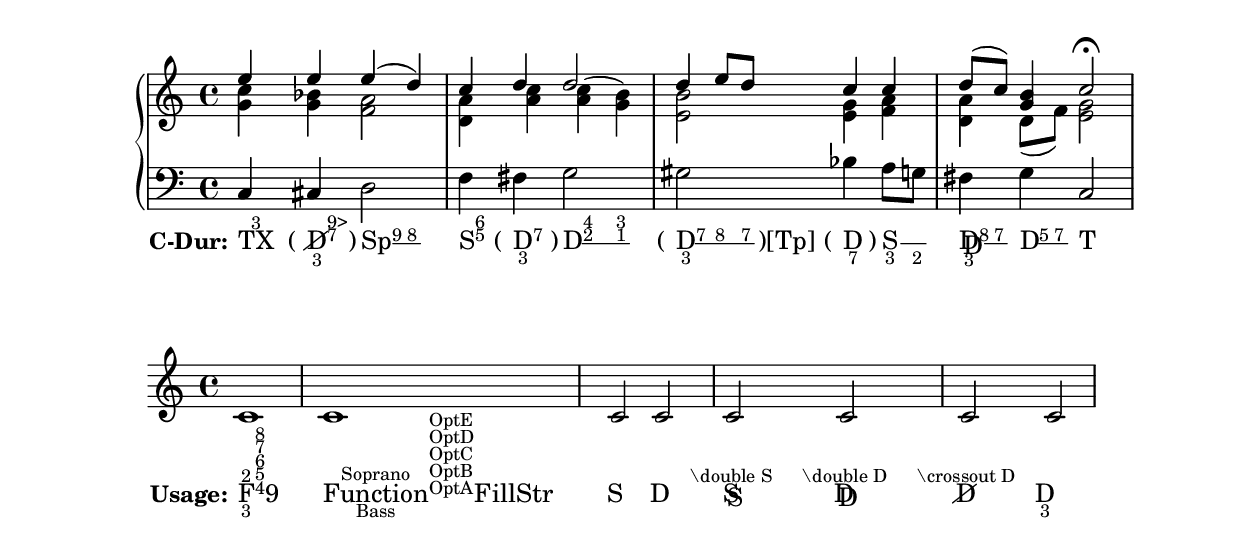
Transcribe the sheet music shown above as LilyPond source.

% http://lsr.di.unimi.it/LSR/Item?id=967
% http://lists.gnu.org/archive/html/lilypond-user/2014-12/msg00123.html
% http://www.mail-archive.com/lilypond-user%40gnu.org/msg60732.html
% Contributed by Klaus Blum

\version "2.18.2"

% http://lsr.di.unimi.it/LSR/Item?id=967
% http://lists.gnu.org/archive/html/lilypond-user/2014-12/msg00123.html
% http://www.mail-archive.com/lilypond-user%40gnu.org/msg60732.html
% Contributed by Klaus Blum

\version "2.18.2"

%%%%%%%%%%%%%%%%%%%%%%%%%%%%%%%%%%%%%%%%%%%%%%%%%%%%%%%%%%%%%%%%%%%%%%
% Definition using the EBNF to formally describe the structure of a
% Riemann Functional Symbol ( = part of the functional harmony theory)
% 
% RFS ::= {x},(cRS|RS),{DV} { BN }, { SN }, {AN, {AN, {AN, {AN, {AN}}}}}, {FS}
%
% cRS ::= RS,DV /* not separated by a blank */
%
%  RS ::= 'T' | 't' | 'S' | 's' | 'SS' | 'D' | 'd' | 'DD' 
%
%  DV ::= 'p' | 'P' | 'g' | 'G' | 
%
%   x ::= 'x' /* cross thought the RS */ 
%
%  BN ::= '1', ... ,'7'
%  SN ::= AN
%  AN ::= '1', ... ,'12'
%
% Note: this is a syntactical definition. There is a semantical restriction
% which cannot easily be expressed by a context free grammar. The condition
% is 'AN1 < AN2 < AN3 < AN4 < AN5'. Therefore we only use the symbol AN
%
% Note: This definition also allows to express some a bit esoteric analyze 
% results like (Double Dominant or Double Sub dominant or Tonika,... relative
% counter relative) without no root tone / note. It depends on the context
% (and the viewpoint of the analyzer), which of them are semantically adequate.  
%%%%%%%%%%%%%%%%%%%%%%%%%%%%%%%%%%%%%%%%%%%%%%%%%%%%%%%%%%%%%%%%%%%%%%%%%%%

%%%%%%%%%%%%%%%%%%%%%%%%%%%%%%%%%%%%%%%%%%%%%%%%%%%%%%%%%%%%%%%%%%%%%%%%%%%
% Some implementation details:
% We refer to the parts of a RFS by the following identifiers:
%
%                                 5 added note number = e | e5
%                                 4 added note number = d | d4
%                                 3 added note number = c | c3
% Sopran-Note-Number = S | SN     2 added note number = b | b2
% Riemann-Symbol = RS             1 added note number = a | a1  fillstring = fs | FS
% Bass-Note-Number = B | BN
% 
%
% This harmonyli offers 3 interfaces:
%
% A) The basic method is the lisp function 'rfs'. It expects all elements of
% an RFS at a specific position and none of them may be forgotten. If any of 
% the optional elements shall not be used, then the corresponding argument 
% must contain a "".
%
% Advantage: The analyzer gets the complete freedom to create his own version.
% Disadvantage: He must respect all details for not getting surprising results
% 
% B) The core method is the lisp function 'RFS'. It takes the naked
% Riemann Symbol (like T, Tp, S, D, ...) and a list of pairs using
% the  globally defined BNoteKey, SNoteKey, ... as keys and any value
% string / markup the user wanted to insert into the Riemann Function Symbol
%
%   There exist 4 variants:
%   a) the method RFS - as describe above
%   b) the method dRFS :- doubling the root RS symbol
%   c) the method xRFS :- crossing out the root RS symbol
%   d) the method xdRFS :- crossing out the douled root RS symbol 
%
% Advantage: The analyzer may ignore the key value pairs he do not need.
% Disadvantage: He must know / respect the syntax of an association list
%
% c) Some instantiations of RFS which define often used RFS
%
% Advantage: It is simple to insert such fixed RFS.
% Disadvantage: Not all RFS are delivered as fixed RFS

%%%%%%%%%%%%%%%%%%%%%%%%%%%%%%%%%%%%%%%%%%%%%%%%%%%%%%%%%%%%%%%%%%%%%%%%%%%%

% ---------------------------------------------------------------------
% Harmonyli Interface No 1: The basic method for inserting all manually
% ---------------------------------------------------------------------

#(define-markup-command (rsf layout props FunctionLetter SopranoNote BassNote OptA OptB OptC OptD OptE FillStr)
   (markup? markup? markup? markup? markup? markup? markup? markup? markup?)
   (interpret-markup layout props
     #{
       \markup{
         \concat {
           \override #'(baseline-skip . 1.4)
           \center-column {
             \override #`(direction . ,UP)
             \override #'(baseline-skip . 2.0)
             \dir-column {
               \halign #CENTER
               $FunctionLetter
               \tiny
               \halign #CENTER
               $SopranoNote
             }
             \tiny
             $BassNote
           }
           \tiny
           \override #`(direction . ,UP)
           \override #'(baseline-skip . 0.8)
           \dir-column {
             " "
             {
               \override #`(direction . ,UP)
               \override #'(baseline-skip . 1.3)
               \dir-column { $OptA  $OptB $OptC $OptD $OptE }
             }
           }
           $FillStr
         }
       }
     #}))

  
% ------------------------------------------------------------------------------
% Harmonyli Interface No 2: The core method for inserting only the needed values
% ------------------------------------------------------------------------------

#(define BNoteKey "B")
#(define SNoteKey "S")
#(define aNoteKey "a")
#(define bNoteKey "b")
#(define cNoteKey "c")
#(define dNoteKey "d")
#(define eNoteKey "e")
#(define fsKey "f")

#(define BNoteDValue "")
#(define SNoteDValue "")
#(define aNoteDValue "")
#(define bNoteDValue "")
#(define cNoteDValue "")
#(define dNoteDValue "")
#(define eNoteDValue "")
#(define fsDValue "")

% evaluating the arguments:
% gets the associatedList and the key of the wanted RFS element
% if any pair in the list contains the key, it returns the value
% defined in the pair, otherwise it returns the default value
#(define (assign keyValue assocList defaultValue)
  (string? list?)
  (let* ((localPair (assoc keyValue assocList)))
    (if localPair (cdr localPair) defaultValue)
  )
)
% INTERFACE 2.A --------------------------------
% returns the Riemann Function Symbol as markup
#(define-markup-command (RSF layout props RS AL)
  (markup? list?)
  (let*
    ( (lBN (assign BNoteKey AL BNoteDValue))
      (lSN (assign SNoteKey AL SNoteDValue))
      (laN (assign aNoteKey AL aNoteDValue))
      (lbN (assign bNoteKey AL bNoteDValue))
      (lcN (assign cNoteKey AL cNoteDValue))
      (ldN (assign dNoteKey AL dNoteDValue))
      (leN (assign eNoteKey AL eNoteDValue))
      (lFS (assign fsKey AL fsDValue))
    )

    (interpret-markup layout props
      #{
        \markup \rsf #RS #lSN #lBN  #laN #lbN #lcN #ldN #leN #lFS
      #}
    )
   )
 )
% INTERFACE 2.B --------------------------------
% returns the Riemann Function Symbol with a crossed out root element as markup
#(define-markup-command (xRSF layout props RS AL)
  (markup? list?)
  (let*
    ( (lBN (assign BNoteKey AL BNoteDValue))
      (lSN (assign SNoteKey AL SNoteDValue))
      (laN (assign aNoteKey AL aNoteDValue))
      (lbN (assign bNoteKey AL bNoteDValue))
      (lcN (assign cNoteKey AL cNoteDValue))
      (ldN (assign dNoteKey AL dNoteDValue))
      (leN (assign eNoteKey AL eNoteDValue))
      (lFS (assign fsKey AL fsDValue))
    )

    (interpret-markup layout props
      #{
        \markup \rsf \crossout #RS #lSN #lBN  #laN #lbN #lcN #ldN #leN #lFS
      #}
    )
   )
 )
% INTERFACE 2.C --------------------------------  
% returns the Riemann Function Symbol with a doubled root element as markup
#(define-markup-command (dRSF layout props RS AL)
  (markup? list?)
  (let*
    ( (lBN (assign BNoteKey AL BNoteDValue))
      (lSN (assign SNoteKey AL SNoteDValue))
      (laN (assign aNoteKey AL aNoteDValue))
      (lbN (assign bNoteKey AL bNoteDValue))
      (lcN (assign cNoteKey AL cNoteDValue))
      (ldN (assign dNoteKey AL dNoteDValue))
      (leN (assign eNoteKey AL eNoteDValue))
      (lFS (assign fsKey AL fsDValue))
    )

    (interpret-markup layout props
      #{
        \markup \rsf \double #RS #lSN #lBN  #laN #lbN #lcN #ldN #leN #lFS
      #}
    )
   )
 )
% INTERFACE 2.D --------------------------------
% returns the Riemann Function Symbol with a doubled root element as markup
#(define-markup-command (dRSF layout props RS AL)
  (markup? list?)
  (let*
    ( (lBN (assign BNoteKey AL BNoteDValue))
      (lSN (assign SNoteKey AL SNoteDValue))
      (laN (assign aNoteKey AL aNoteDValue))
      (lbN (assign bNoteKey AL bNoteDValue))
      (lcN (assign cNoteKey AL cNoteDValue))
      (ldN (assign dNoteKey AL dNoteDValue))
      (leN (assign eNoteKey AL eNoteDValue))
      (lFS (assign fsKey AL fsDValue))
    )

    (interpret-markup layout props
      #{
        \markup \rsf \double \crossout #RS #lSN #lBN  #laN #lbN #lcN #ldN #leN #lFS
      #}
    )
   )
 )


% INTERFACE 2.E --------------------------------
% returns the Riemann Function Symbol as markup
#(define-markup-command (iRSF layout props RS AL)
  (markup? list?)
  (let*
    ( (lBN (assign BNoteKey AL BNoteDValue))
      (lSN (assign SNoteKey AL SNoteDValue))
      (laN (assign aNoteKey AL aNoteDValue))
      (lbN (assign bNoteKey AL bNoteDValue))
      (lcN (assign cNoteKey AL cNoteDValue))
      (ldN (assign dNoteKey AL dNoteDValue))
      (leN (assign eNoteKey AL eNoteDValue))
      (lFS (assign fsKey AL fsDValue))
    )

    (interpret-markup layout props
      #{
         \markup \rsf #RS #lSN #lBN  #laN #lbN #lcN #ldN #leN #lFS
      #}
    )
   )
 )

% ----------------------------------------------------------------------------------
% Harmonyli Interface No 3: Some often used RFS defined as instantiation of method 2
% ----------------------------------------------------------------------------------

#(define-markup-command (RS layout props rs fs)
  (markup? string?)
  (interpret-markup layout props
    #{ \markup \RSF #rs #'(("f" . "???")) #}
   )
 )


#(define-markup-command (T layout props)
  ()
  (interpret-markup layout props
    #{ \markup \RSF "T" #'() #}
   )
 )

#(define-markup-command (Tthird layout props)
  ()
  (interpret-markup layout props
    #{ \markup \RSF "T" #'(("B"."3")("f" . "  ") ) #}
   )
 )

#(define-markup-command (t layout props)
  ()
  (interpret-markup layout props
    #{ \markup \RSF "t" #'() #}
   )
 )
 
 #(define-markup-command (tthird layout props)
  ()
  (interpret-markup layout props
    #{ \markup \RSF "t" #'(("B"."3")("f" . "  ") ) #}
   )
 )
 
#(define-markup-command (S layout props)
  ()
  (interpret-markup layout props
    #{ \markup \RSF "S" #'() #}
   )
 )

#(define-markup-command (Sthird layout props)
  ()
  (interpret-markup layout props
    #{ \markup \RSF "S" #'(("B"."3")("f" . "  ") ) #}
   )
 ) 
 
#(define-markup-command (s layout props)
  ()
  (interpret-markup layout props
    #{ \markup \RSF "s" #'() #}
   )
 )

#(define-markup-command (sthid layout props)
  ()
  (interpret-markup layout props
    #{ \markup \RSF "s" #'(("B"."3")("f" . "  ") ) #}
   )
 ) 
 
#(define-markup-command (D layout props)
  ()
  (interpret-markup layout props
    #{ \markup \RSF "D" #'() #}
   )
 ) 

#(define-markup-command (Dthird layout props)
  ()
  (interpret-markup layout props
    #{ \markup \RSF "D" #'(("B"."3")("f" . "  ") ) #}
   )
 )  
 
#(define-markup-command (d layout props)
  ()
  (interpret-markup layout props
    #{ \markup \RSF "d" #'() #}
   )
 ) 

#(define-markup-command (dthird layout props)
  ()
  (interpret-markup layout props
    #{ \markup \RSF "d" #'(("B"."3")("f" . "  ") ) #}
   )
 ) 

#(define-markup-command (Dsept layout props)
  ()
  (interpret-markup layout props
    #{ \markup \RSF "D" #'(("a"."7")("f" . "  ") ) #}
   )
 )

#(define-markup-command (Dseptnone layout props)
  ()
  (interpret-markup layout props
    #{ \markup \RSF "D" #'(("a"."7")("b"."9")("f" . "  ") ) #}
   )
 )
% ---------------------------------------------------------------
%               Extender lines
% The text parameter "fText" will be placed at the left end of the extender.
% It will only consist of some spaces to move the left end a little forward.
% ---------------------------------------------------------------

fExtend =
#(define-music-function (parser location fText) (string?)
   #{
     \once \override TextSpanner #'direction = #DOWN
     \once \override TextSpanner #'style = #'line
     \once \override TextSpanner #'outside-staff-priority = ##f
     \once \override TextSpanner #'padding = #-0.6 % sets the distance of the line from the lyrics
     \once \override TextSpanner #'bound-details =
     #`((left . ((Y . 0)
                 (padding . 0)
                 (attach-dir . ,LEFT)))
        (left-broken . ((end-on-note . #t)))
        (right . ((Y . 0)
                  (padding . 0)
                  (attach-dir . ,RIGHT))))
     \once \override TextSpanner.bound-details.left.text = $fText
   #})

% ---------------------------------------------------------------
% ----- cross out the letter for "shortened dominants" (where base is omitted):
% ---------------------------------------------------------------

#(define-markup-command (crossout layout props letter)
   (markup?)
   (interpret-markup layout props
     #{
       \markup{
         \concat {
           \override #'(baseline-skip . 0.4)
           \left-column {
             $letter
             \with-dimensions #'(-0.0 . 0.0) #'(0 . 0)
             \translate-scaled #'(-0.3 . 0.3)
             \with-dimensions #'(-0.0 . 0.0) #'(0 . 0)
             \draw-line #'(2.3 . 1.8)
           }
         }
       }
     #}))

% ---------------------------------------------------------------
% ----- double-printed letters for double dominant or double subdominant:
% ---------------------------------------------------------------

#(define-markup-command (double layout props letter)
   (markup?)
   (interpret-markup layout props
     #{
       \markup{
         \concat {
           \override #'(baseline-skip . 0.4)
           \left-column {
             $letter
             \with-dimensions #'(-0.4 . 0.6) #'(0 . 0)
             $letter
           }
         }
       }
     #}))

% ---------------------------------------------------------------
% opening round bracket before a chord:
% ---------------------------------------------------------------

openbracket = { \set stanza = \markup {\normal-text \magnify #1.1 " ("} }





%\paper {
%  indent = 0
%  ragged-right = ##f
%}

%\header {
%  tagline = ##f
%}


% ---------------------------------------------------------------
% ----- Voices: soprano, alto, tenor
% ---------------------------------------------------------------

global  = { \key c \major  \time 4/4}

sopranmel = \relative c'' {
  \clef treble
  \stemUp
  \global
  e4 e e( d)
  c4 d d2
  d4 e8 d c4 c
  d8( c) <b g>4 c2\fermata

}

altmel = \relative c'' {
  \clef treble
  \stemDown
  \global
  c4 bes a2
  a4 c c( b)
  b2 g4 a
  a4 \hideNotes g8 s \unHideNotes g2
}

tenormel = \relative c' {
  \clef treble
  \stemDown
  \global
  g'4 g f2
  d4 a' a( g)
  e2 e4 f
  d4 d8( f) e2
}



% ---------------------------------------------------------------
% ----- hidden bass voice (not to be displayed, only
% ----- for aligning the lyrics via "lyricsto"
% ---------------------------------------------------------------

bassmelhidden =
\relative c {
  \clef bass
  \stemDown
  \global
  \override NoteHead.color = #red
  \override NoteColumn #'ignore-collision = ##t
  f,4 cis'4 d d
  f4 fis4 g g
  gis4 gis8 gis bes4 a8 g
  fis8 fis g8 g c,2
}

% ---------------------------------------------------------------
% ----- bass voice to be displayed
% ---------------------------------------------------------------

bassmelshown = \relative c {
  \clef bass
  \stemNeutral
  \global
  %    \hideNotes
  c4 cis4 d2
  f4 fis4 g2
  gis2 bes4 a8 g
  fis4 g4 c,2
}

% ---------------------------------------------------------------
% ----- "lyrics": Symbols for functional harmony
% ---------------------------------------------------------------

lyr = \lyricmode {
  \override LyricText.self-alignment-X = #LEFT
  \override LyricExtender.left-padding = #-0.5
  \override LyricExtender.extra-offset = #'(0 . 0.5)

  % Usage:
  %
  % FunctionLetter SopranoNote BassNote OptA OptB OptC OptD OptE FillStr

  \set stanza = #"C-Dur:"
 \markup \rsf "TX" "3" ""  "" "" "" "" ""   ""
  \openbracket
  \markup \rsf \crossout "D" "" "3"  "7" "9>" "" "" ""   ")"
  \fExtend "     " % call this function BEFORE the lyric event
  \markup \rsf "Sp" "" ""  "9" "" "" "" ""   ""
  \startTextSpan  % call \startTextSpan AFTER the lyric event
  \markup \rsf "" "" ""  "8" "" "" "" ""   ""
  \stopTextSpan
  \markup \rsf "S" "" ""  "5" "6" "" "" ""   ""
  \openbracket
  \markup \rsf "D" "" "3"  "7" "" "" "" ""   " )"
  \fExtend "   "
  \markup \rsf "D" "" ""  "2" "4" "" "" ""   ""
  \startTextSpan
  \markup \rsf "" "" ""  "1" "3" "" "" ""   ""
  \stopTextSpan
  \openbracket
  \fExtend "   "
  \markup \rsf "D" "" "3"  "7" "" "" "" ""   ""
  \startTextSpan
  \markup \rsf "" "" ""  "8" "" "" "" ""   ""
  \markup \rsf "" "" ""  "7" "" "" "" ""   " )[Tp]"
  \stopTextSpan
  \openbracket
  \markup \rsf "D" "" "7"  "" "" "" "" ""   ")"
  \fExtend "   "
  \markup \rsf "S" "" "3"  "" "" "" "" ""   ""
  \startTextSpan
  \markup \rsf " " "" "2"  "" "" "" "" ""   ""
  \stopTextSpan
  \fExtend "    "
  \markup \rsf \double "D" "" "3"  "8" "" "" "" ""   ""
  \startTextSpan
  \markup \rsf "" "" ""  "7" "" "" "" ""   ""
  \stopTextSpan
  \fExtend "   "
  \markup \rsf "D" "" ""  "5" "" "" "" ""   ""
  \startTextSpan
  \markup \rsf "" "" ""  "7" "" "" "" ""   ""
  \stopTextSpan
  \markup \rsf "T" "" ""  "" "" "" "" ""   ""
}


\score {
  \new GrandStaff <<
    \new Staff = upper
    \with { printPartCombineTexts = ##f }
    {
      <<
        \sopranmel \\
        \partcombine \altmel \tenormel
      >>
    }
    \new Staff = lower
    \new Voice = "bassstimmeSichtbar"
    \with { printPartCombineTexts = ##f }
    {
      <<
        \bassmelshown
        % change "NullVoice" to "Voice" to make the hidden bass voice visible:
        \new NullVoice = "bassstimme" {\shiftOff  \bassmelhidden}
        \new Lyrics \lyricsto "bassstimme" \lyr
      >>
    }
  >>
  \layout {
    \context {
      \Lyrics
      \consists "Text_spanner_engraver"
    }
  }
} 
 
\markup \vspace #2

\score {
  \relative c' { c1 c c2 c c c c c }
  \addlyrics {
    \override LyricText.self-alignment-X = #LEFT
    \set stanza = #"Usage:"
    \markup \rsf "F" "2" "3"  "4" "5" "6" "7" "8"   "9"
    \markup \rsf "Function" "Soprano" "Bass"  "OptA" "OptB" "OptC" "OptD" "OptE"   "FillStr       "
    \override LyricText.self-alignment-X = #CENTER
    \markup \rsf "S" "" ""  "" "" "" "" ""   ""
    \markup \rsf "D" "" ""  "" "" "" "" ""   ""
    \markup \rsf \double S "  \double S  " ""  "" "" "" "" ""   ""
    \markup \rsf \double "D" "  \double D  " ""  "" "" "" "" ""   ""
    \markup \rsf \crossout "D" "  \crossout D  " ""  "" "" "" "" ""   ""

    %\markup \dRSF "D" #'(("S" . "2") ("B"."1") ("a"."3") ("b"."4") ("c"."5") ("d"."6") ("e"."") ("f" . "--") )
    %\markup \Dseptnone
    \markup \iRSF "D" #'(("B"."3")("f" . "  ") )
  }
} 